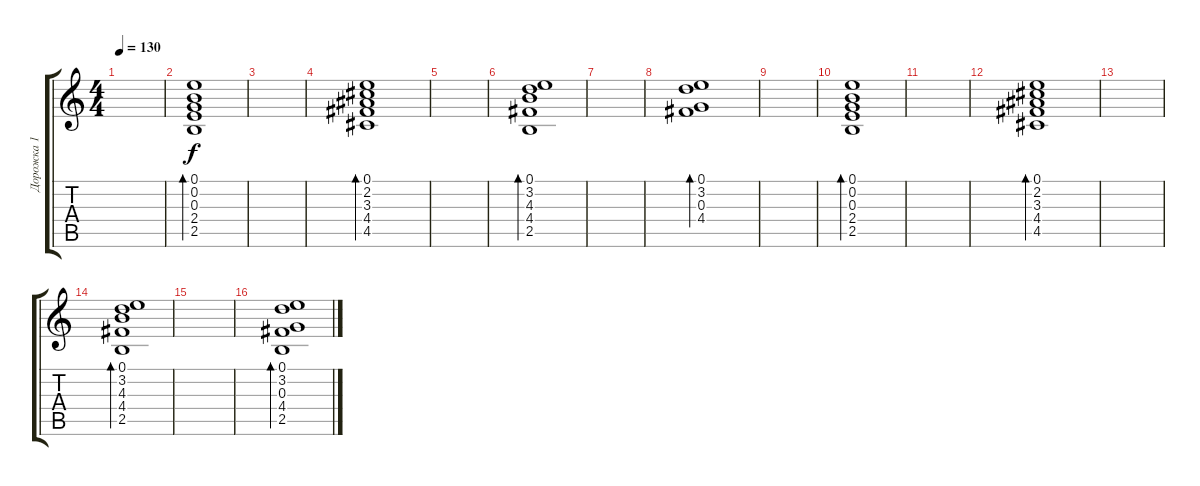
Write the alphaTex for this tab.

\track ("Дорожка 1" "Дорожка 1") {instrument electricguitarclean}
\staff {score tabs}
\tuning (E4 B3 G3 D3 A2 E2) {hide}
\ts (4 4)
\tempo 130
\clef g2
\ks c
|
(0.1 0.2 0.3 2.4 2.5).1{bd 240} |
|
(0.1 2.2 3.3 4.4 4.5).1{bd 240} |
|
(0.1 3.2 4.3 4.4 2.5).1{bd 240} |
|
(0.1 3.2 0.3 4.4).1{bd 240} |
|
(0.1 0.2 0.3 2.4 2.5).1{bd 240} |
|
(0.1 2.2 3.3 4.4 4.5).1{bd 240} |
|
(0.1 3.2 4.3 4.4 2.5).1{bd 240} |
|
(0.1 3.2 0.3 4.4 2.5).1{bd 240}
